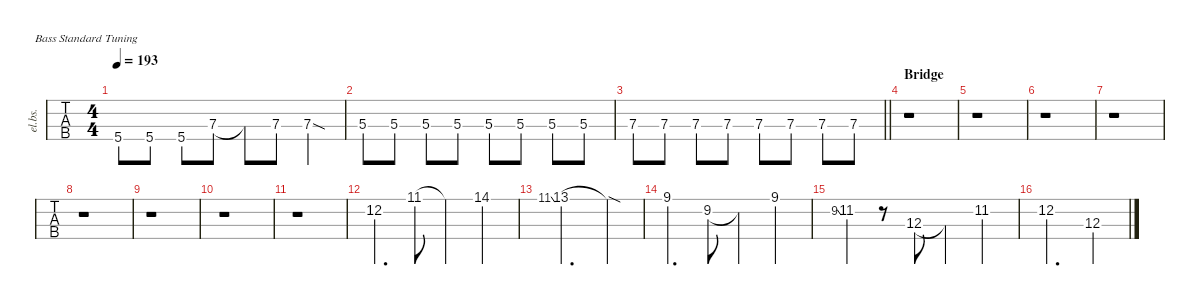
\defaultSystemsLayout 4
\hideDynamics
\bracketExtendMode nobrackets
\track ("山田リョウ" "el.bs.") {instrument electricbassfinger}
\staff {tabs}
\tuning (G2 D2 A1 E1)
\ts (4 4)
\tempo 193
\clef f4
\ks a
5.4{t acc forcenatural}.8{dy mf} 5.4{acc forcenatural}.8 5.4{acc forcenatural}.8 7.3{acc forcenatural}.8 7.3{t acc forcenatural}.8 7.3{acc forcenatural}.8 7.3{sod acc forcenatural}.4 |
5.3{acc forcenatural}.8 5.3{acc forcenatural}.8 5.3{acc forcenatural}.8 5.3{acc forcenatural}.8 5.3{acc forcenatural}.8 5.3{acc forcenatural}.8 5.3{acc forcenatural}.8 5.3{acc forcenatural}.8 |
\barLineRight lightlight
7.3{acc forcenatural}.8 7.3{acc forcenatural}.8 7.3{acc forcenatural}.8 7.3{acc forcenatural}.8 7.3{acc forcenatural}.8 7.3{acc forcenatural}.8 7.3{acc forcenatural}.8 7.3{acc forcenatural}.8 |
\section ("" "Bridge")
r.1 |
r.1 |
r.1 |
r.1 |
r.1 |
r.1 |
r.1 |
r.1 |
12.2{acc forcenatural}.4{d} 11.1{acc #}.8 11.1{t acc #}.4 14.1{acc forcenatural}.4 |
11.1{ss acc #}.8{gr onbeat} 13.1{acc #}.2{d} 13.1{sod t acc #}.4 |
9.1{acc forcenatural}.4{d} 9.2{acc forcenatural}.8 9.2{t acc forcenatural}.4 9.1{acc forcenatural}.4 |
9.2{ss acc forcenatural}.8{gr onbeat} 11.2{acc #}.4 r.8 12.3{acc forcenatural}.8 12.3{t acc forcenatural}.4 11.2{acc #}.4 |
12.2{acc forcenatural}.2{d} 12.3{acc forcenatural}.4
